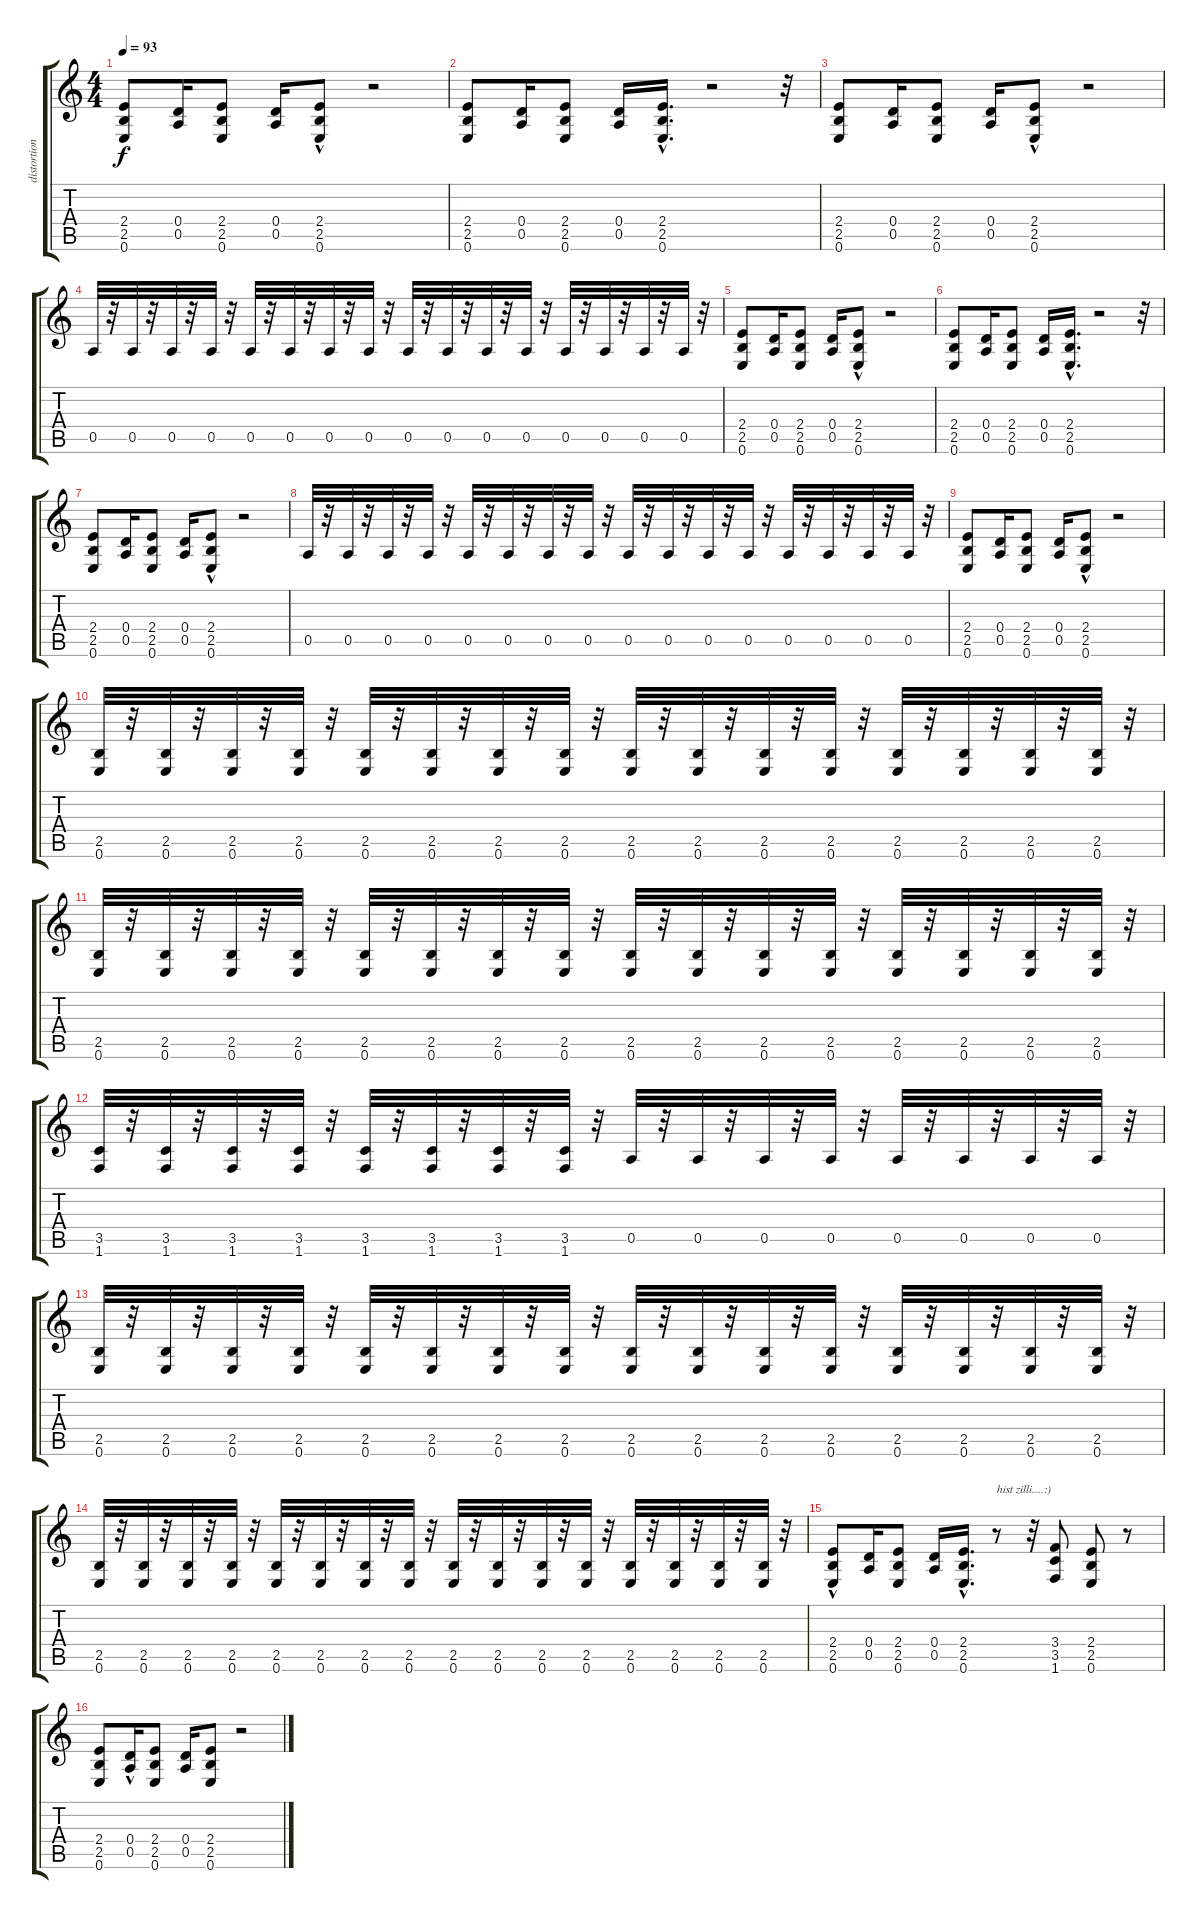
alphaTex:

\track ("distortion guitar" "distortion") {instrument distortionguitar}
\staff {score tabs}
\tuning (E4 B3 G3 D3 A2 E2) {hide}
\ts (4 4)
\tempo 93
\clef g2
\ks c
(2.4 2.5 0.6).8{dy f} (0.4 0.5).16 (2.4 2.5 0.6).8 (0.4 0.5).16 (2.4 2.5{hac} 0.6{hac}).8 r.2 |
(2.4 2.5 0.6).8 (0.4 0.5).16 (2.4 2.5 0.6).8 (0.4 0.5).16 (2.4{hac} 2.5{hac} 0.6{hac}).16{d} r.2 r.32 |
(2.4 2.5 0.6).8 (0.4 0.5).16 (2.4 2.5 0.6).8 (0.4 0.5).16 (2.4{hac} 2.5 0.6).8 r.2 |
0.5.32 r.32 0.5.32 r.32 0.5.32 r.32 0.5.32 r.32 0.5.32 r.32 0.5.32 r.32 0.5.32 r.32 0.5.32 r.32 0.5.32 r.32 0.5.32 r.32 0.5.32 r.32 0.5.32 r.32 0.5.32 r.32 0.5.32 r.32 0.5.32 r.32 0.5.32 r.32 |
(2.4 2.5 0.6).8 (0.4 0.5).16 (2.4 2.5 0.6).8 (0.4 0.5).16 (2.4 2.5{hac} 0.6{hac}).8 r.2 |
(2.4 2.5 0.6).8 (0.4 0.5).16 (2.4 2.5 0.6).8 (0.4 0.5).16 (2.4{hac} 2.5{hac} 0.6{hac}).16{d} r.2 r.32 |
(2.4 2.5 0.6).8 (0.4 0.5).16 (2.4 2.5 0.6).8 (0.4 0.5).16 (2.4{hac} 2.5 0.6).8 r.2 |
0.5.32 r.32 0.5.32 r.32 0.5.32 r.32 0.5.32 r.32 0.5.32 r.32 0.5.32 r.32 0.5.32 r.32 0.5.32 r.32 0.5.32 r.32 0.5.32 r.32 0.5.32 r.32 0.5.32 r.32 0.5.32 r.32 0.5.32 r.32 0.5.32 r.32 0.5.32 r.32 |
(2.4 2.5 0.6).8 (0.4 0.5).16 (2.4 2.5 0.6).8 (0.4 0.5).16 (2.4 2.5{hac} 0.6{hac}).8 r.2 |
(2.5 0.6).32 r.32 (2.5 0.6).32 r.32 (2.5 0.6).32 r.32 (2.5 0.6).32 r.32 (2.5 0.6).32 r.32 (2.5 0.6).32 r.32 (2.5 0.6).32 r.32 (2.5 0.6).32 r.32 (2.5 0.6).32 r.32 (2.5 0.6).32 r.32 (2.5 0.6).32 r.32 (2.5 0.6).32 r.32 (2.5 0.6).32 r.32 (2.5 0.6).32 r.32 (2.5 0.6).32 r.32 (2.5 0.6).32 r.32 |
(2.5 0.6).32 r.32 (2.5 0.6).32 r.32 (2.5 0.6).32 r.32 (2.5 0.6).32 r.32 (2.5 0.6).32 r.32 (2.5 0.6).32 r.32 (2.5 0.6).32 r.32 (2.5 0.6).32 r.32 (2.5 0.6).32 r.32 (2.5 0.6).32 r.32 (2.5 0.6).32 r.32 (2.5 0.6).32 r.32 (2.5 0.6).32 r.32 (2.5 0.6).32 r.32 (2.5 0.6).32 r.32 (2.5 0.6).32 r.32 |
(3.5 1.6).32 r.32 (3.5 1.6).32 r.32 (3.5 1.6).32 r.32 (3.5 1.6).32 r.32 (3.5 1.6).32 r.32 (3.5 1.6).32 r.32 (3.5 1.6).32 r.32 (3.5 1.6).32 r.32 0.5.32 r.32 0.5.32 r.32 0.5.32 r.32 0.5.32 r.32 0.5.32 r.32 0.5.32 r.32 0.5.32 r.32 0.5.32 r.32 |
(2.5 0.6).32 r.32 (2.5 0.6).32 r.32 (2.5 0.6).32 r.32 (2.5 0.6).32 r.32 (2.5 0.6).32 r.32 (2.5 0.6).32 r.32 (2.5 0.6).32 r.32 (2.5 0.6).32 r.32 (2.5 0.6).32 r.32 (2.5 0.6).32 r.32 (2.5 0.6).32 r.32 (2.5 0.6).32 r.32 (2.5 0.6).32 r.32 (2.5 0.6).32 r.32 (2.5 0.6).32 r.32 (2.5 0.6).32 r.32 |
(2.5 0.6).32 r.32 (2.5 0.6).32 r.32 (2.5 0.6).32 r.32 (2.5 0.6).32 r.32 (2.5 0.6).32 r.32 (2.5 0.6).32 r.32 (2.5 0.6).32 r.32 (2.5 0.6).32 r.32 (2.5 0.6).32 r.32 (2.5 0.6).32 r.32 (2.5 0.6).32 r.32 (2.5 0.6).32 r.32 (2.5 0.6).32 r.32 (2.5 0.6).32 r.32 (2.5 0.6).32 r.32 (2.5 0.6).32 r.32 |
(2.4 2.5{hac} 0.6{hac}).8 (0.4 0.5).16 (2.4 2.5 0.6).8 (0.4 0.5).16 (2.4{hac} 2.5{hac} 0.6{hac}).16{d} r.8{txt "hist zilli....:)"} r.32 (3.4 3.5 1.6).8 (2.4 2.5 0.6).8 r.8 |
(2.4 2.5 0.6).8 (0.4{hac} 0.5).16 (2.4 2.5 0.6).8 (0.4 0.5).16 (2.4 2.5 0.6).8 r.2
